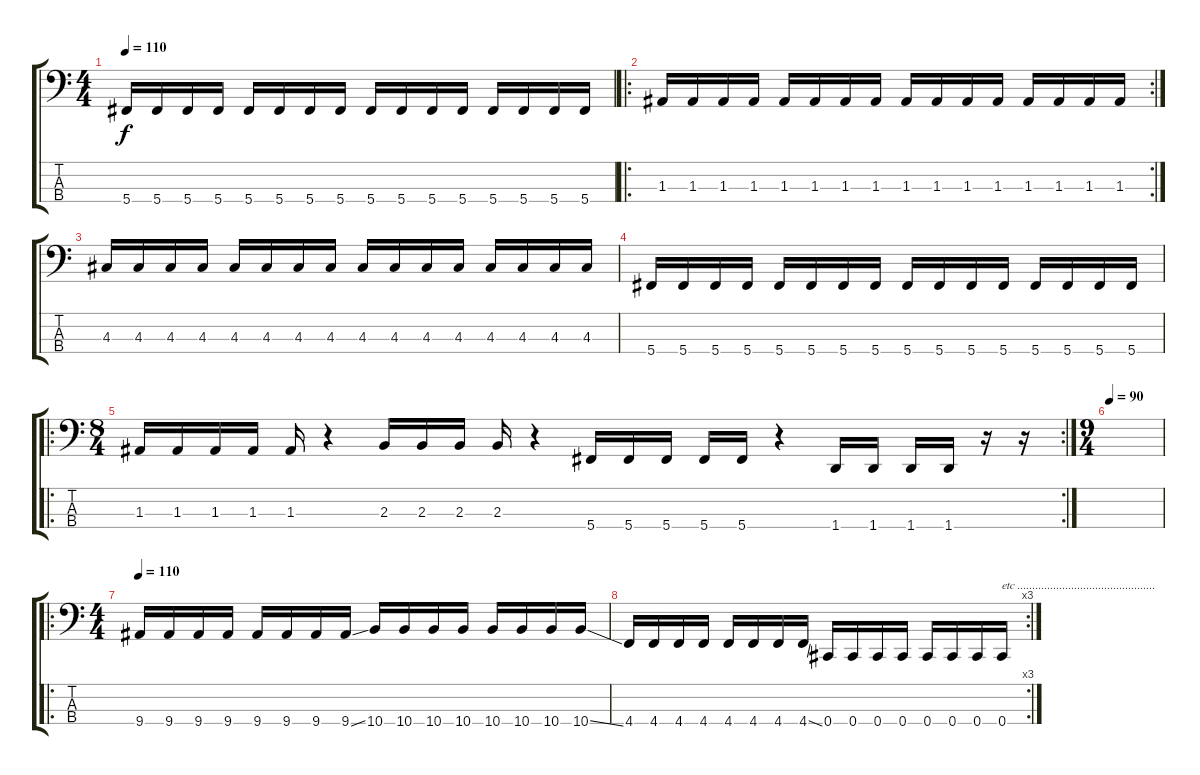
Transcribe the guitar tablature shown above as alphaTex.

\track "" {instrument electricbassfinger}
\staff {score tabs}
\tuning (G2 D2 A1 Db1) {hide}
\ts (4 4)
\tempo 110
\clef f4
\ks c
5.4.16{dy f} 5.4.16 5.4.16 5.4.16 5.4.16 5.4.16 5.4.16 5.4.16 5.4.16 5.4.16 5.4.16 5.4.16 5.4.16 5.4.16 5.4.16 5.4.16 |
\ro
\rc 2
1.3.16 1.3.16 1.3.16 1.3.16 1.3.16 1.3.16 1.3.16 1.3.16 1.3.16 1.3.16 1.3.16 1.3.16 1.3.16 1.3.16 1.3.16 1.3.16 |
4.3.16 4.3.16 4.3.16 4.3.16 4.3.16 4.3.16 4.3.16 4.3.16 4.3.16 4.3.16 4.3.16 4.3.16 4.3.16 4.3.16 4.3.16 4.3.16 |
5.4.16 5.4.16 5.4.16 5.4.16 5.4.16 5.4.16 5.4.16 5.4.16 5.4.16 5.4.16 5.4.16 5.4.16 5.4.16 5.4.16 5.4.16 5.4.16 |
\ro
\rc 2
\ts (8 4)
1.3.16{volume 9 balance 16 instrument acousticbass} 1.3.16 1.3.16 1.3.16 1.3.16 r.4 2.3.16 2.3.16 2.3.16 2.3.16 r.4 5.4.16 5.4.16 5.4.16 5.4.16 5.4.16 r.4 1.4.16 1.4.16 1.4.16 1.4.16 r.16 r.16 |
\ts (9 4)
\tempo 90
|
\ro
\ts (4 4)
\tempo 110
9.4.16 9.4.16 9.4.16 9.4.16 9.4.16 9.4.16 9.4.16 9.4{ss}.16 10.4.16 10.4.16 10.4.16 10.4.16 10.4.16 10.4.16 10.4.16 10.4{ss}.16 |
\rc 3
4.4.16 4.4.16 4.4.16 4.4.16 4.4.16 4.4.16 4.4.16 4.4{ss}.16 0.4.16 0.4.16 0.4.16 0.4.16 0.4.16 0.4.16 0.4.16 0.4.16{txt "etc .............................................."}
